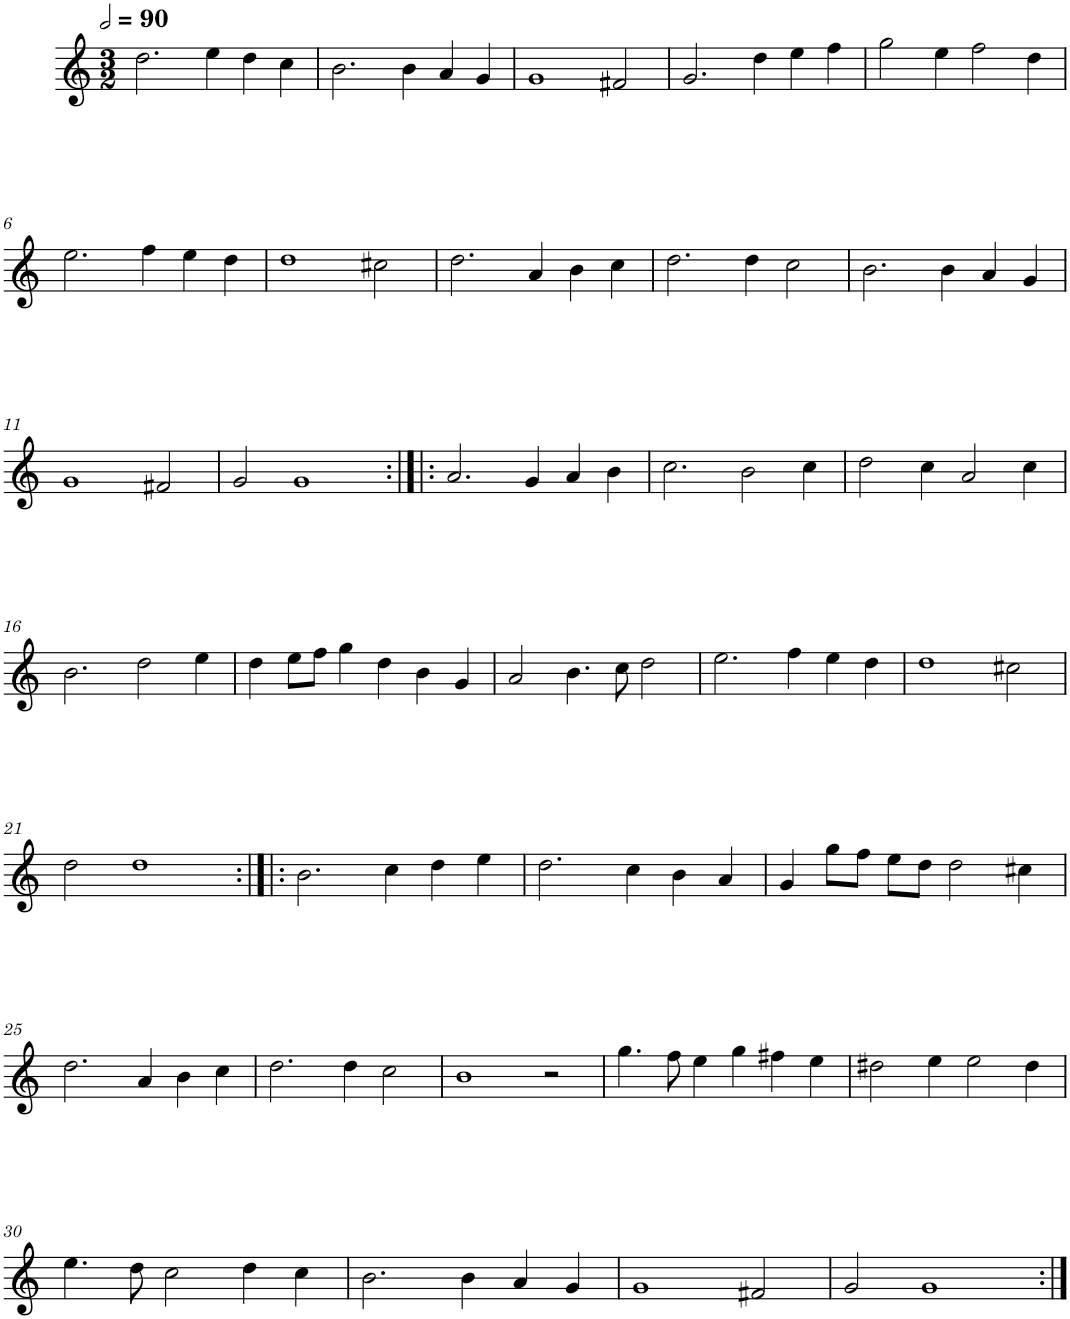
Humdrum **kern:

**kern
*part1
*staff1
*I"Cinq parties
*clefG2
*k[]
*M3/2
*MM180
=1
2.dd\
4ee\
4dd\
4cc\
=2
2.b\
4b\
4a/
4g/
=3
1g
2f#X/
=4
2.g/
4dd\
4ee\
4ff\
=5
2gg\
4ee\
2ff\
4dd\
!!LO:LB:g=z
=6
2.ee\
4ff\
4ee\
4dd\
=7
1dd
2cc#X\
=8
2.dd\
4a/
4b\
4cc\
=9
2.dd\
4dd\
2cc\
=10
2.b\
4b\
4a/
4g/
!!LO:LB:g=z
=11
1g
2f#X/
=12
2g/
1g
=13:|!|:
2.a/
4g/
4a/
4b\
=14
2.cc\
2b\
4cc\
=15
2dd\
4cc\
2a/
4cc\
!!LO:LB:g=z
=16
2.b\
2dd\
4ee\
=17
4dd\
8ee\L
8ff\J
4gg\
4dd\
4b\
4g/
=18
2a/
4.b\
8cc\
2dd\
=19
2.ee\
4ff\
4ee\
4dd\
=20
1dd
2cc#X\
!!LO:LB:g=z
=21
2dd\
1dd
=22:|!|:
2.b\
4cc\
4dd\
4ee\
=23
2.dd\
4cc\
4b\
4a/
=24
4g/
8gg\L
8ff\J
8ee\L
8dd\J
2dd\
4cc#X\
!!LO:LB:g=z
=25
2.dd\
4a/
4b\
4cc\
=26
2.dd\
4dd\
2cc\
=27
1b
2r
=28
4.gg\
8ff\
4ee\
4gg\
4ff#X\
4ee\
=29
2dd#X\
4ee\
2ee\
4dd#\
!!LO:LB:g=z
=30
4.ee\
8dd\
2cc\
4dd\
4cc\
=31
2.b\
4b\
4a/
4g/
=32
1g
2f#X/
=33
2g/
1g
=:|!
*-
